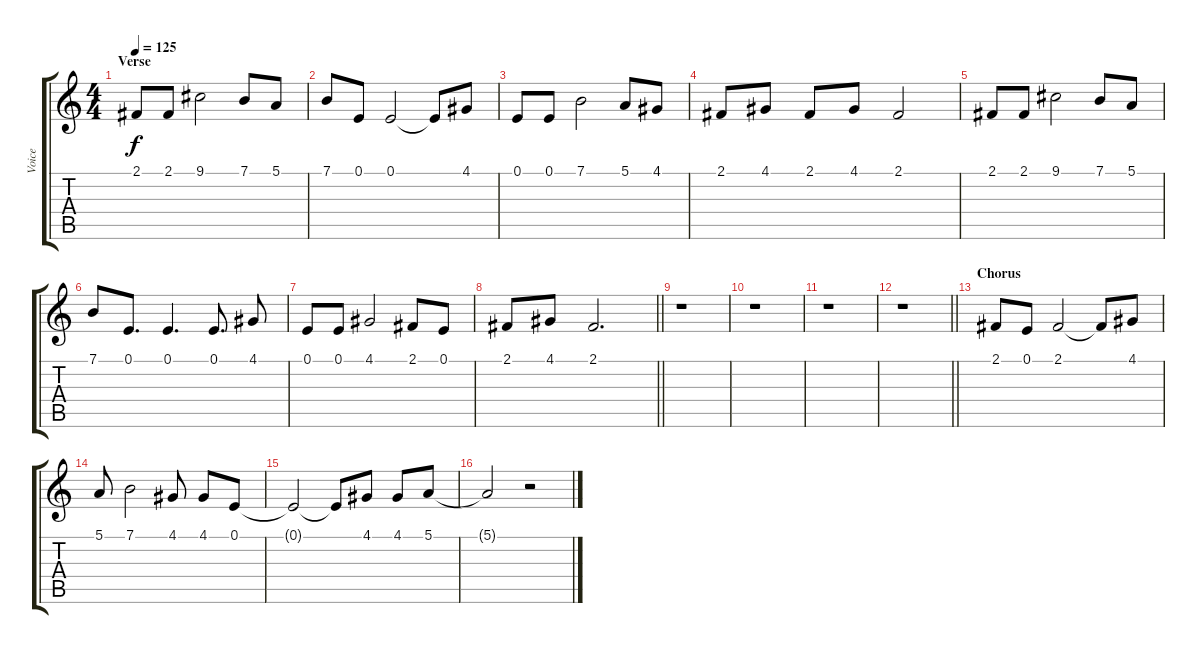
\track ("Voice" "Voice") {instrument lead6voice}
\staff {score tabs}
\tuning (E4 B3 G3 D3 A2 E2) {hide}
\ts (4 4)
\section ("" "Verse ")
\tempo 125
\clef g2
\ks c
2.1.8{dy f} 2.1.8 9.1.2 7.1.8 5.1.8 |
7.1.8 0.1.8 0.1.2 0.1{t}.8 4.1.8 |
0.1.8 0.1.8 7.1.2 5.1.8 4.1.8 |
2.1.8 4.1.8 2.1.8 4.1.8 2.1.2 |
2.1.8 2.1.8 9.1.2 7.1.8 5.1.8 |
7.1.8 0.1.8{d} 0.1.4{d} 0.1.8{d} 4.1.8 |
0.1.8 0.1.8 4.1.2 2.1.8 0.1.8 |
\barLineRight lightlight
2.1.8 4.1.8 2.1.2{d} |
\section ("" "")
r.1 |
r.1 |
r.1 |
\barLineRight lightlight
r.1 |
\section ("" "Chorus")
2.1.8 0.1.8 2.1.2 2.1{t}.8 4.1.8 |
5.1.8 7.1.2 4.1.8 4.1.8 0.1.8 |
0.1{t}.2 0.1{t}.8 4.1.8 4.1.8 5.1.8 |
5.1{t}.2 r.2
